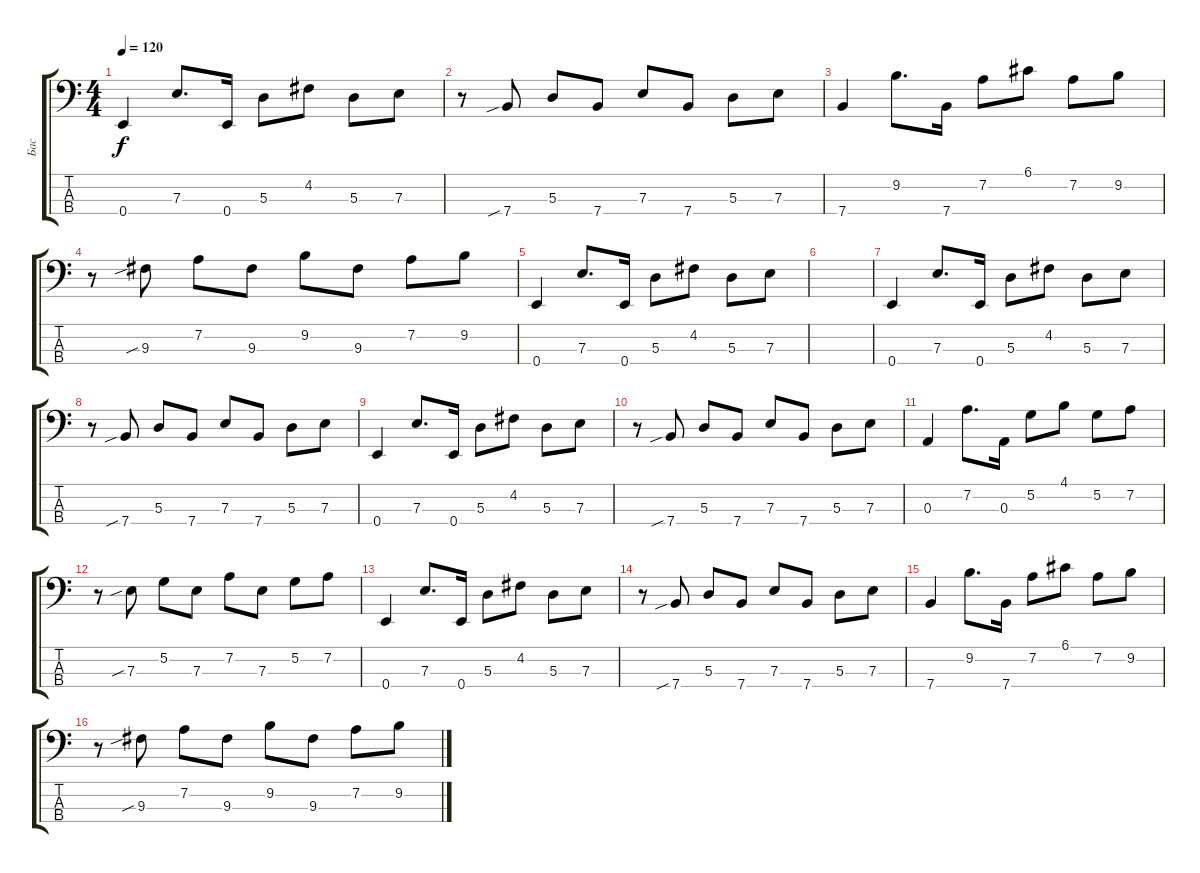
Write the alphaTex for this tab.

\track ("Бас" "Бас") {instrument electricbassfinger}
\staff {score tabs}
\tuning (G2 D2 A1 E1) {hide}
\ts (4 4)
\tempo 120
\clef f4
\ks c
0.4.4{dy f} 7.3.8{d} 0.4.16 5.3.8 4.2.8 5.3.8 7.3.8 |
r.8 7.4{sib}.8 5.3.8 7.4.8 7.3.8 7.4.8 5.3.8 7.3.8 |
7.4.4 9.2.8{d} 7.4.16 7.2.8 6.1.8 7.2.8 9.2.8 |
r.8 9.3{sib}.8 7.2.8 9.3.8 9.2.8 9.3.8 7.2.8 9.2.8 |
0.4.4 7.3.8{d} 0.4.16 5.3.8 4.2.8 5.3.8 7.3.8 |
|
0.4.4 7.3.8{d} 0.4.16 5.3.8 4.2.8 5.3.8 7.3.8 |
r.8 7.4{sib}.8 5.3.8 7.4.8 7.3.8 7.4.8 5.3.8 7.3.8 |
0.4.4 7.3.8{d} 0.4.16 5.3.8 4.2.8 5.3.8 7.3.8 |
r.8 7.4{sib}.8 5.3.8 7.4.8 7.3.8 7.4.8 5.3.8 7.3.8 |
0.3.4 7.2.8{d} 0.3.16 5.2.8 4.1.8 5.2.8 7.2.8 |
r.8 7.3{sib}.8 5.2.8 7.3.8 7.2.8 7.3.8 5.2.8 7.2.8 |
0.4.4 7.3.8{d} 0.4.16 5.3.8 4.2.8 5.3.8 7.3.8 |
r.8 7.4{sib}.8 5.3.8 7.4.8 7.3.8 7.4.8 5.3.8 7.3.8 |
7.4.4 9.2.8{d} 7.4.16 7.2.8 6.1.8 7.2.8 9.2.8 |
r.8 9.3{sib}.8 7.2.8 9.3.8 9.2.8 9.3.8 7.2.8 9.2.8
